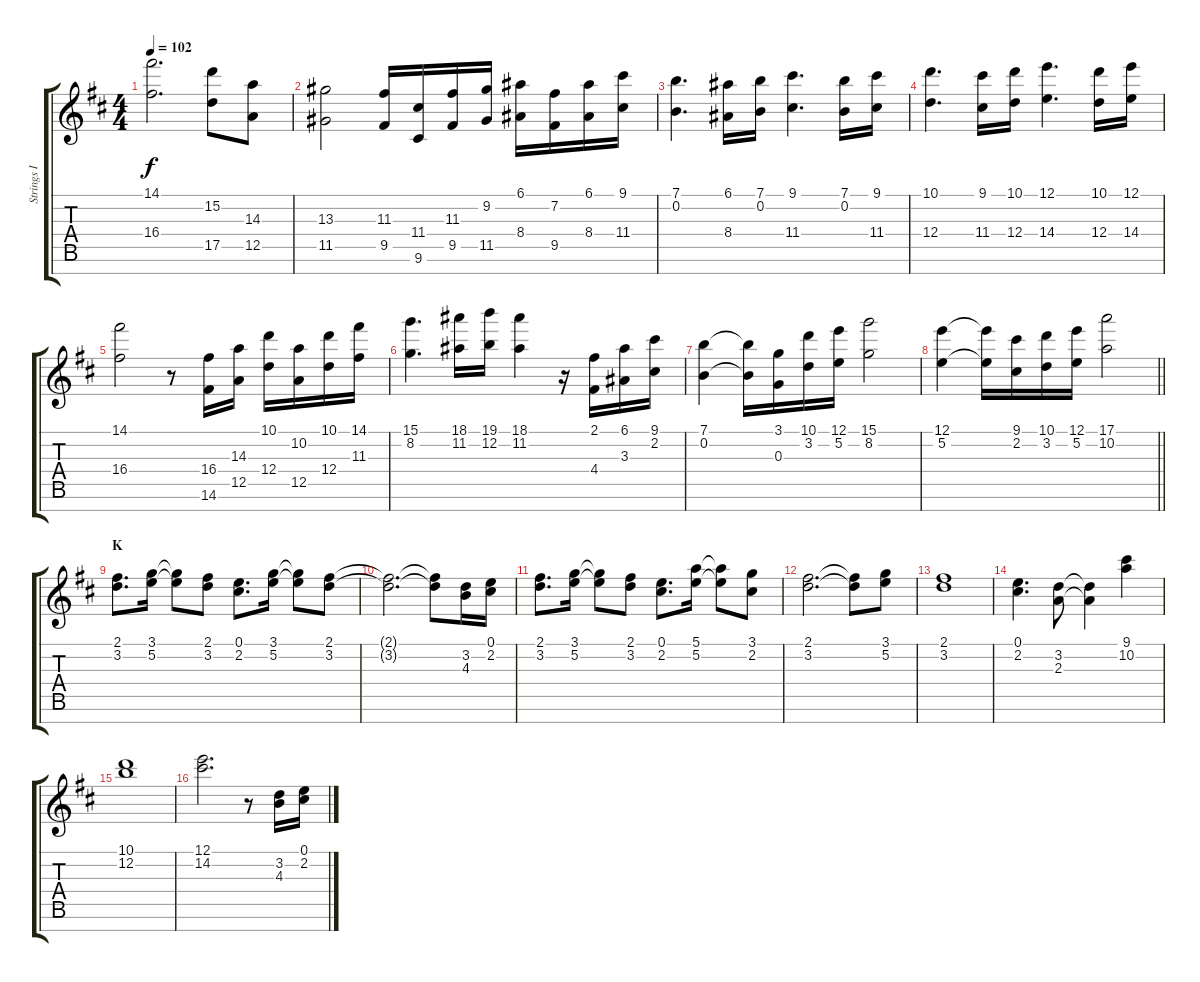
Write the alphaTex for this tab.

\track ("Strings I" "Strings I") {instrument stringensemble1}
\staff {score tabs}
\tuning (E5 B4 G4 D4 A3 E3 B2) {hide}
\ts (4 4)
\tempo 102
\clef g2
\ks d
(14.1 16.4).2{d dy f} (15.2 17.5).8 (14.3 12.5).8 |
(13.3 11.5).2 (11.3 9.5).16 (11.4 9.6).16 (11.3 9.5).16 (9.2 11.5).16 (6.1 8.4).16 (7.2 9.5).16 (6.1 8.4).16 (9.1 11.4).16 |
(7.1 0.2).4{d} (6.1 8.4).16 (7.1 0.2).16 (9.1 11.4).4{d} (7.1 0.2).16 (9.1 11.4).16 |
(10.1 12.4).4{d} (9.1 11.4).16 (10.1 12.4).16 (12.1 14.4).4{d} (10.1 12.4).16 (12.1 14.4).16 |
(14.1 16.4).2 r.8 (16.4 14.6).16 (14.3 12.5).16 (10.1 12.4).16 (10.2 12.5).16 (10.1 12.4).16 (14.1 11.3).16 |
(15.1 8.2).4{d} (18.1 11.2).16 (19.1 12.2).16 (18.1 11.2).4 r.16 (2.1 4.4).16 (6.1 3.3).16 (9.1 2.2).16 |
(7.1 0.2).4 (7.1{t} 0.2{t}).16 (3.1 0.3).16 (10.1 3.2).16 (12.1 5.2).16 (15.1 8.2).2 |
\barLineRight lightlight
(12.1 5.2).4 (12.1{t} 5.2{t}).16 (9.1 2.2).16 (10.1 3.2).16 (12.1 5.2).16 (17.1 10.2).2 |
\section ("" "K")
(2.1 3.2).8{d} (3.1 5.2).16 (3.1{t} 5.2{t}).8 (2.1 3.2).8 (0.1 2.2).8{d} (3.1 5.2).16 (3.1{t} 5.2{t}).8 (2.1 3.2).8 |
(2.1{t} 3.2{t}).2{d} (2.1{t} 3.2{t}).8 (3.2 4.3).16 (0.1 2.2).16 |
(2.1 3.2).8{d} (3.1 5.2).16 (3.1{t} 5.2{t}).8 (2.1 3.2).8 (0.1 2.2).8{d} (5.1 5.2).16 (5.1{t} 5.2{t}).8 (3.1 2.2).8 |
(2.1 3.2).2{d} (2.1{t} 3.2{t}).8 (3.1 5.2).8 |
(2.1 3.2).1 |
(0.1 2.2).4{d} (3.2 2.3).8 (3.2{t} 2.3{t}).4 (9.1 10.2).4 |
(10.1 12.2).1 |
(12.1 14.2).2{d} r.8 (3.2 4.3).16 (0.1 2.2).16
